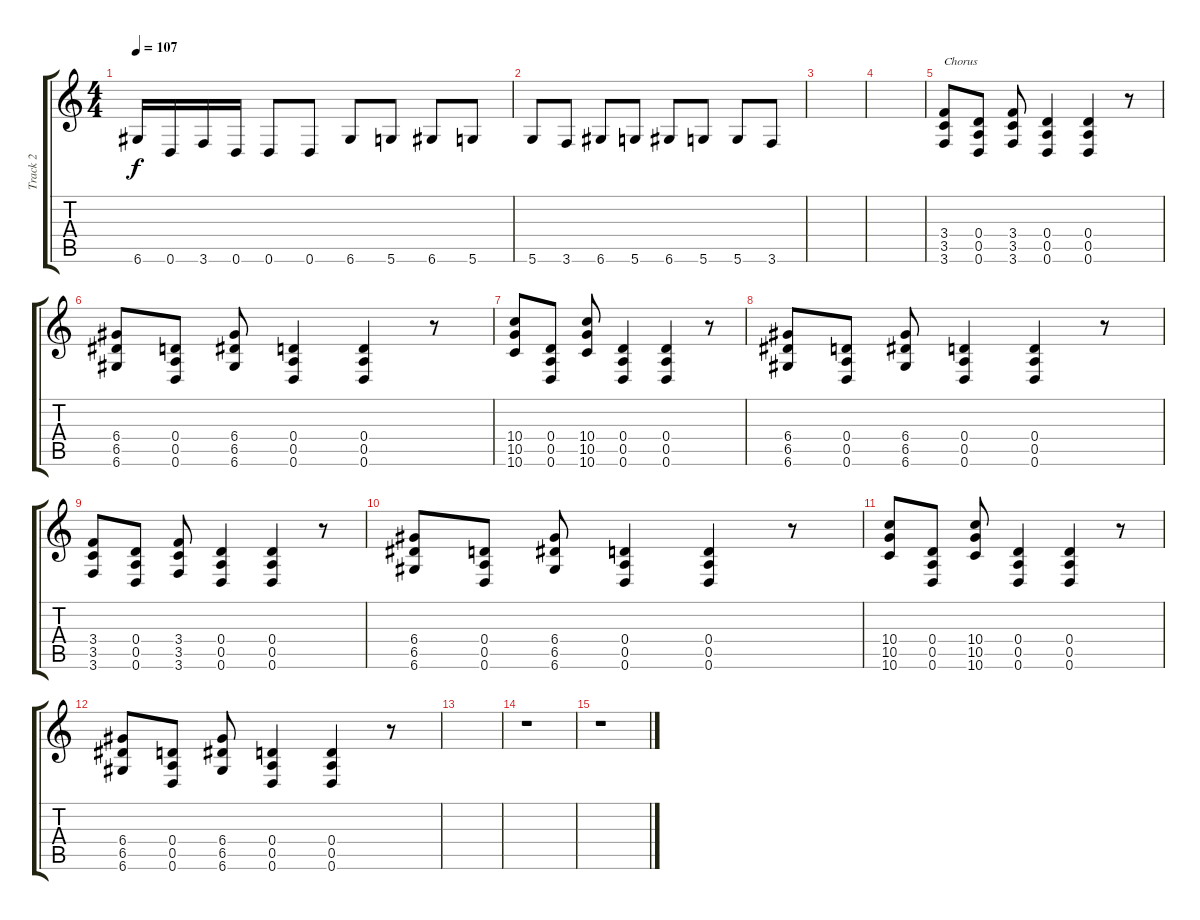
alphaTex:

\track ("Track 2" "Track 2") {instrument overdrivenguitar}
\staff {score tabs}
\tuning (E4 B3 G3 D3 A2 D2) {hide}
\ts (4 4)
\tempo 107
\clef g2
\ks c
6.6.16{dy f} 0.6.16 3.6.16 0.6.16 0.6.8 0.6.8 6.6.8 5.6.8 6.6.8 5.6.8 |
5.6.8 3.6.8 6.6.8 5.6.8 6.6.8 5.6.8 5.6.8 3.6.8 |
|
|
(3.4 3.5 3.6).8{txt "Chorus"} (0.4 0.5 0.6).8 (3.4 3.5 3.6).8 (0.4 0.5 0.6).4 (0.4 0.5 0.6).4 r.8 |
(6.4 6.5 6.6).8 (0.4 0.5 0.6).8 (6.4 6.5 6.6).8 (0.4 0.5 0.6).4 (0.4 0.5 0.6).4 r.8 |
(10.4 10.5 10.6).8 (0.4 0.5 0.6).8 (10.4 10.5 10.6).8 (0.4 0.5 0.6).4 (0.4 0.5 0.6).4 r.8 |
(6.4 6.5 6.6).8 (0.4 0.5 0.6).8 (6.4 6.5 6.6).8 (0.4 0.5 0.6).4 (0.4 0.5 0.6).4 r.8 |
(3.4 3.5 3.6).8 (0.4 0.5 0.6).8 (3.4 3.5 3.6).8 (0.4 0.5 0.6).4 (0.4 0.5 0.6).4 r.8 |
(6.4 6.5 6.6).8 (0.4 0.5 0.6).8 (6.4 6.5 6.6).8 (0.4 0.5 0.6).4 (0.4 0.5 0.6).4 r.8 |
(10.4 10.5 10.6).8 (0.4 0.5 0.6).8 (10.4 10.5 10.6).8 (0.4 0.5 0.6).4 (0.4 0.5 0.6).4 r.8 |
(6.4 6.5 6.6).8 (0.4 0.5 0.6).8 (6.4 6.5 6.6).8 (0.4 0.5 0.6).4 (0.4 0.5 0.6).4 r.8 |
|
r.1 |
r.1
